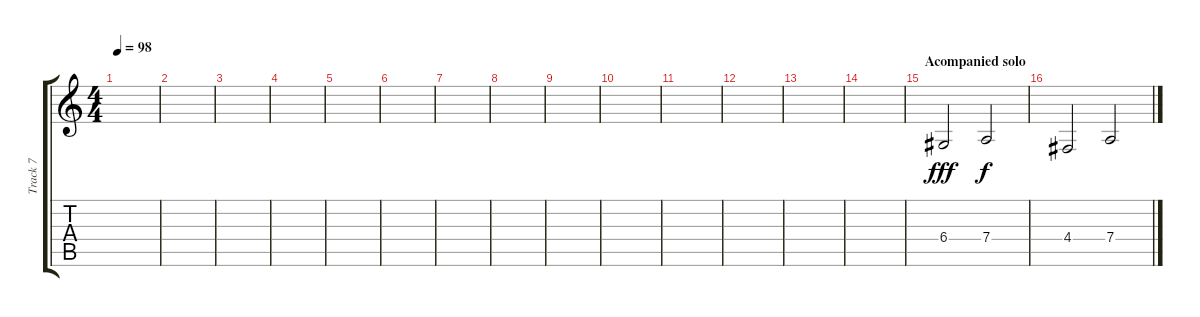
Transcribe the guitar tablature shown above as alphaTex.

\track ("Track 7" "Track 7") {instrument fx6goblins}
\staff {score tabs}
\tuning (E4 B3 G3 D3 A2 E2) {hide}
\ts (4 4)
\tempo 98
\clef g2
\ks c
|
|
|
|
|
|
|
|
|
|
|
|
|
|
\section ("" "Acompanied solo")
6.4.2{dy fff} 7.4.2{dy f} |
4.4.2 7.4.2
